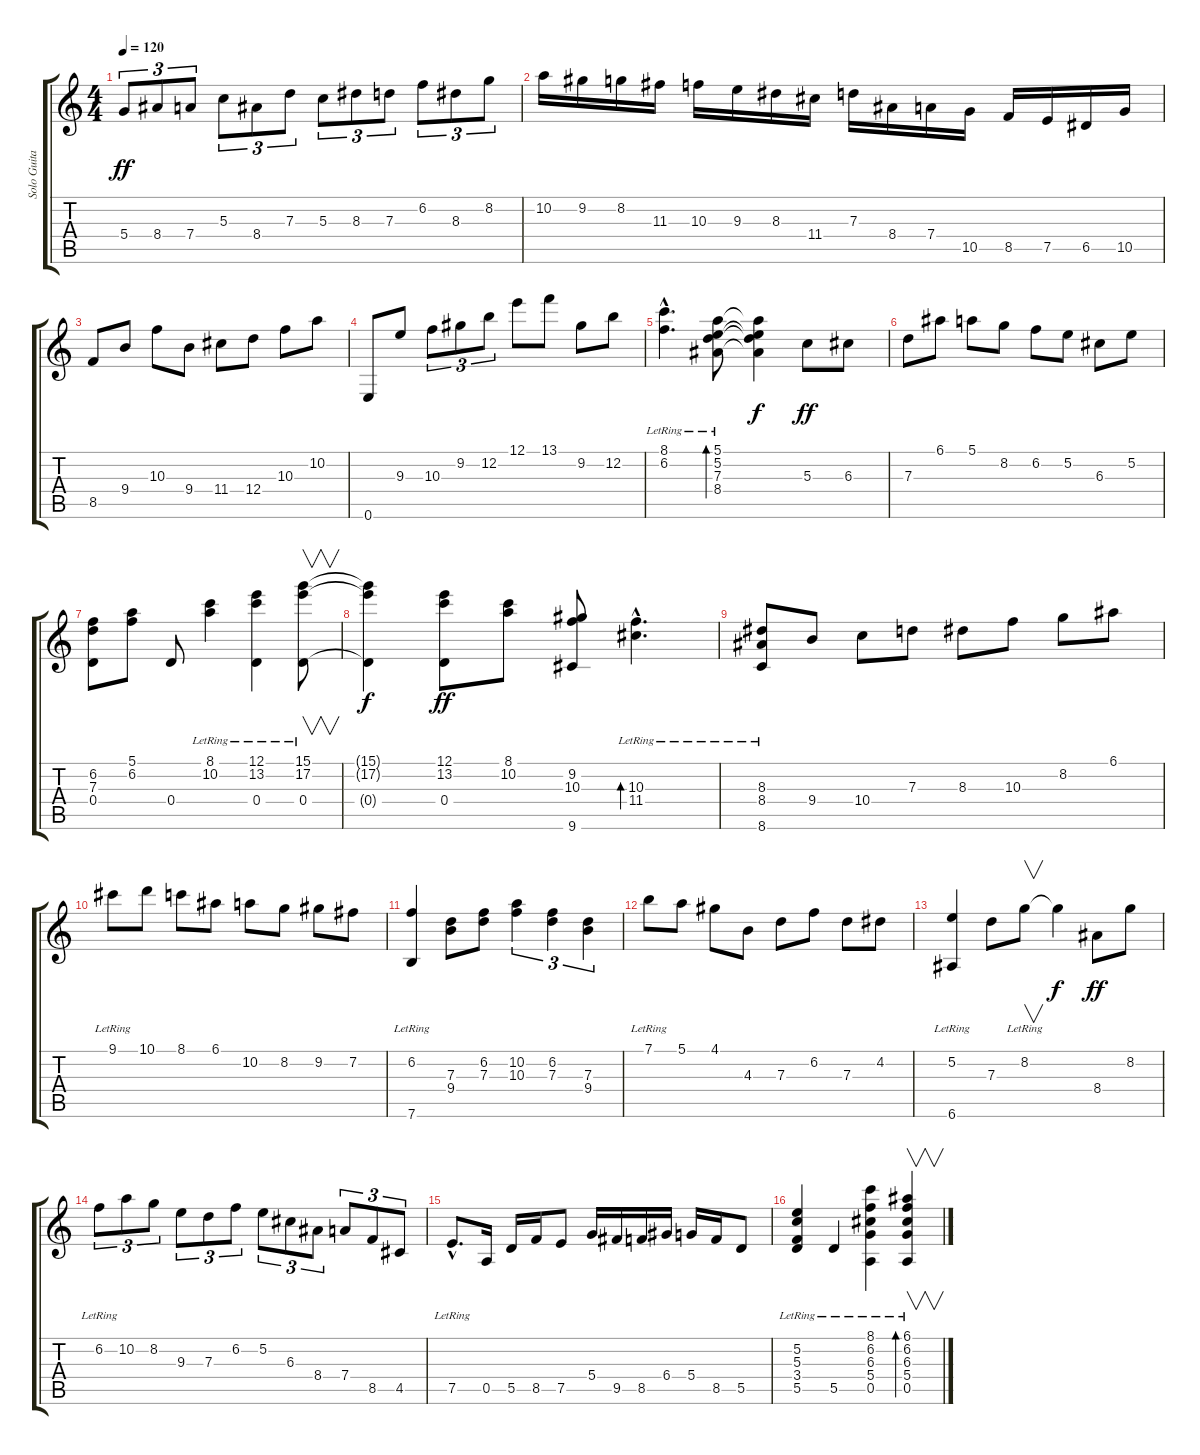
\track ("Solo Guitar" "Solo Guita") {instrument electricguitarjazz}
\staff {score tabs}
\tuning (E4 B3 G3 D3 A2 E2) {hide}
\ts (4 4)
\tempo 120
\clef g2
\ks c
5.4.8{tu (3 2) dy ff} 8.4.8{tu (3 2)} 7.4.8{tu (3 2)} 5.3.8{tu (3 2)} 8.4.8{tu (3 2)} 7.3.8{tu (3 2)} 5.3.8{tu (3 2)} 8.3.8{tu (3 2)} 7.3.8{tu (3 2)} 6.2.8{tu (3 2)} 8.3.8{tu (3 2)} 8.2.8{tu (3 2)} |
10.2.16 9.2.16 8.2.16 11.3.16 10.3.16 9.3.16 8.3.16 11.4.16 7.3.16 8.4.16 7.4.16 10.5.16 8.5.16 7.5.16 6.5.16 10.5.16 |
8.5.8 9.4.8 10.3.8 9.4.8 11.4.8 12.4.8 10.3.8 10.2.8 |
0.6.8 9.3.8 10.3.8{tu (3 2)} 9.2.8{tu (3 2)} 12.2.8{tu (3 2)} 12.1.8 13.1.8 9.2.8 12.2.8 |
(8.1{hac} 6.2{hac lr}).4{d} (5.1 5.2 7.3 8.4{lr}).8{bd 120} (5.1{t} 5.2{t} 7.3{t} 8.4{t}).4{dy f} 5.3.8{dy ff} 6.3.8 |
7.3.8 6.1.8 5.1.8 8.2.8 6.2.8 5.2.8 6.3.8 5.2.8 |
(6.2 7.3 0.4).8 (5.1 6.2).8 0.4.8 (8.1 10.2{lr}).4 (12.1 13.2 0.4{lr}).4 (15.1{lr} 17.2{lr} 0.4).8{v} |
(15.1{t} 17.2{t} 0.4{t}).4{dy f} (12.1 13.2 0.4).8{dy ff} (8.1 10.2).8 (9.2 10.3 9.6).8 (10.3{hac} 11.4{hac lr}).4{d bd 120} |
(8.3 8.4 8.6{lr}).8 9.4.8 10.4.8 7.3.8 8.3.8 10.3.8 8.2.8 6.1.8 |
9.1{lr}.8 10.1.8 8.1.8 6.1.8 10.2.8 8.2.8 9.2.8 7.2.8 |
(6.2 7.6{lr}).4 (7.3 9.4).8 (6.2 7.3).8 (10.2 10.3).4{tu (3 2)} (6.2 7.3).4{tu (3 2)} (7.3 9.4).4{tu (3 2)} |
7.1{lr}.8 5.1.8 4.1.8 4.3.8 7.3.8 6.2.8 7.3.8 4.2.8 |
(5.2 6.6{lr}).4 7.3.8 8.2{lr}.8{v} 8.2{t}.4{dy f} 8.4.8{dy ff} 8.2.8 |
6.2{lr}.8{tu (3 2)} 10.2.8{tu (3 2)} 8.2.8{tu (3 2)} 9.3.8{tu (3 2)} 7.3.8{tu (3 2)} 6.2.8{tu (3 2)} 5.2.8{tu (3 2)} 6.3.8{tu (3 2)} 8.4.8{tu (3 2)} 7.4.8{tu (3 2)} 8.5.8{tu (3 2)} 4.5.8{tu (3 2)} |
7.5{hac lr}.8{d} 0.5.16 5.5.16 8.5.16 7.5.8 5.4.16 9.5.16 8.5.16 6.4.16 5.4.16 8.5.16 5.5.8 |
(5.2 5.3 3.4 5.5{lr}).4 5.5{lr}.4 (8.1 6.2 6.3 5.4 0.5{lr}).4 (6.1{lr} 6.2 6.3 5.4 0.5).4{v bd 120}
